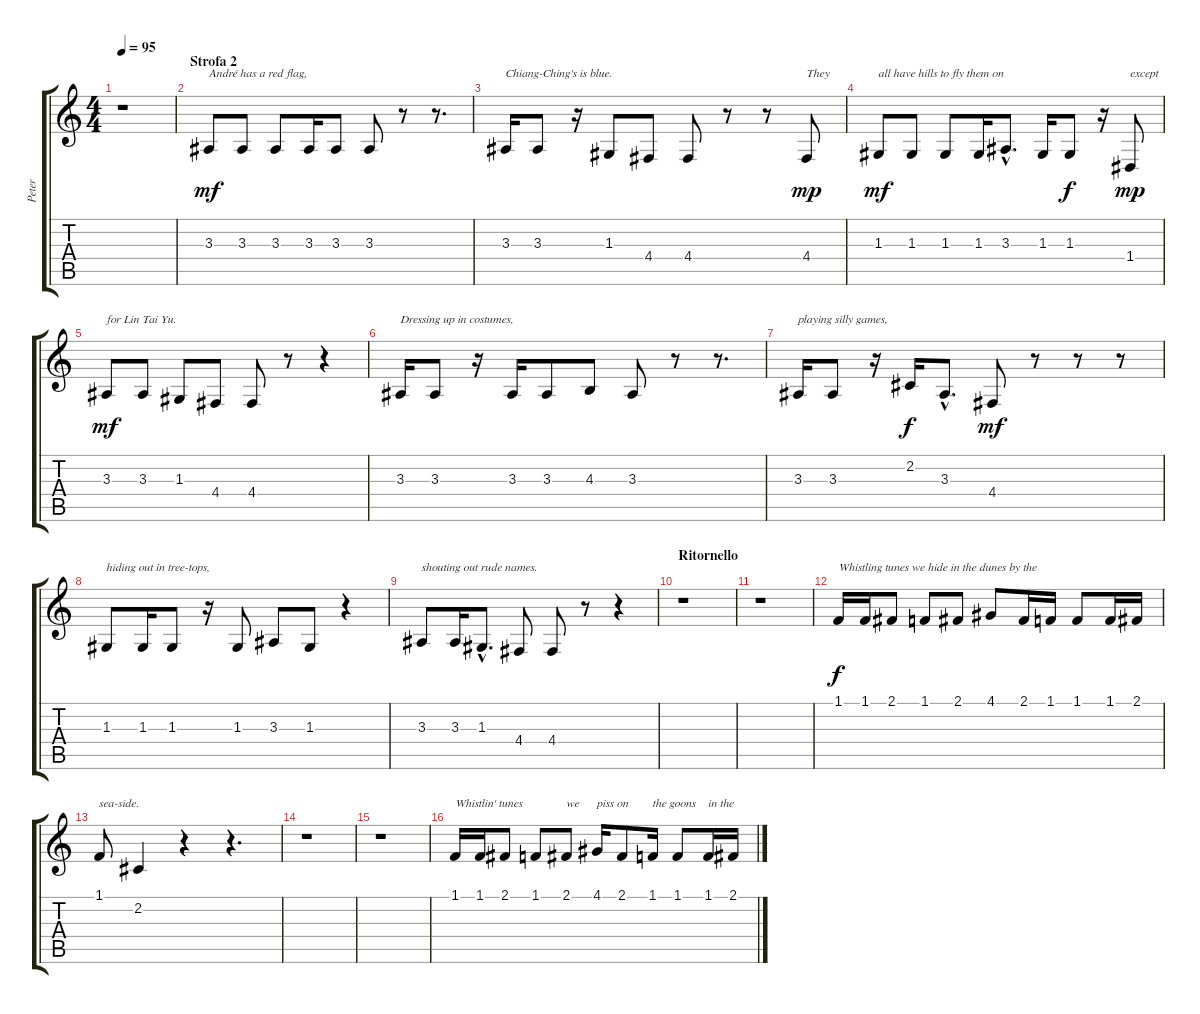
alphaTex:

\track ("Peter" "Peter") {instrument sitar}
\staff {score tabs}
\tuning (E4 B3 G3 D3 A2 E2) {hide}
\ts (4 4)
\tempo 95
\clef g2
\ks c
r.1{dy mf} |
\section ("" "Strofa 2")
3.3.8{txt "André has a red flag," volume 10} 3.3.8 3.3.8 3.3.16 3.3.8 3.3.8 r.8 r.8{d} |
3.3.16{txt "Chiang-Ching's is blue."} 3.3.8 r.16 1.3.8 4.4.8 4.4.8 r.8 r.8 4.4.8{txt "They" dy mp} |
1.3.8{txt "all have hills to fly them on" dy mf} 1.3.8 1.3.8 1.3.16 3.3{hac}.8{d} 1.3.16 1.3.8{dy f} r.16 1.4.8{txt "except" dy mp} |
3.3.8{txt "for Lin Tai Yu." dy mf} 3.3.8 1.3.8 4.4.8 4.4.8 r.8 r.4 |
3.3.16{txt "Dressing up in costumes,"} 3.3.8 r.16 3.3.16 3.3.8 4.3.8 3.3.8 r.8 r.8{d} |
3.3.16{txt "playing silly games,"} 3.3.8 r.16 2.2.16{dy f} 3.3{hac}.8{d} 4.4.8{dy mf} r.8 r.8 r.8 |
1.3.8{txt "hiding out in tree-tops,"} 1.3.16 1.3.8 r.16 1.3.8 3.3.8 1.3.8 r.4 |
3.3.8{txt "shouting out rude names."} 3.3.16 1.3{hac}.8{d} 4.4.8 4.4.8 r.8 r.4 |
\section ("" "Ritornello")
r.1 |
r.1 |
1.1.16{txt "Whistling tunes we hide in the dunes by the" dy f volume 9} 1.1.16 2.1.8 1.1.8 2.1.8 4.1.8 2.1.16 1.1.16 1.1.8 1.1.16 2.1.16 |
1.1.8{txt "sea-side."} 2.2.4 r.4 r.4{d} |
r.1 |
r.1 |
1.1.16{txt "Whistlin' tunes"} 1.1.16 2.1.8 1.1.8 2.1.8{txt "we"} 4.1.16{txt "piss on"} 2.1.8 1.1.16{txt "the goons"} 1.1.8 1.1.16{txt "in the"} 2.1.16
